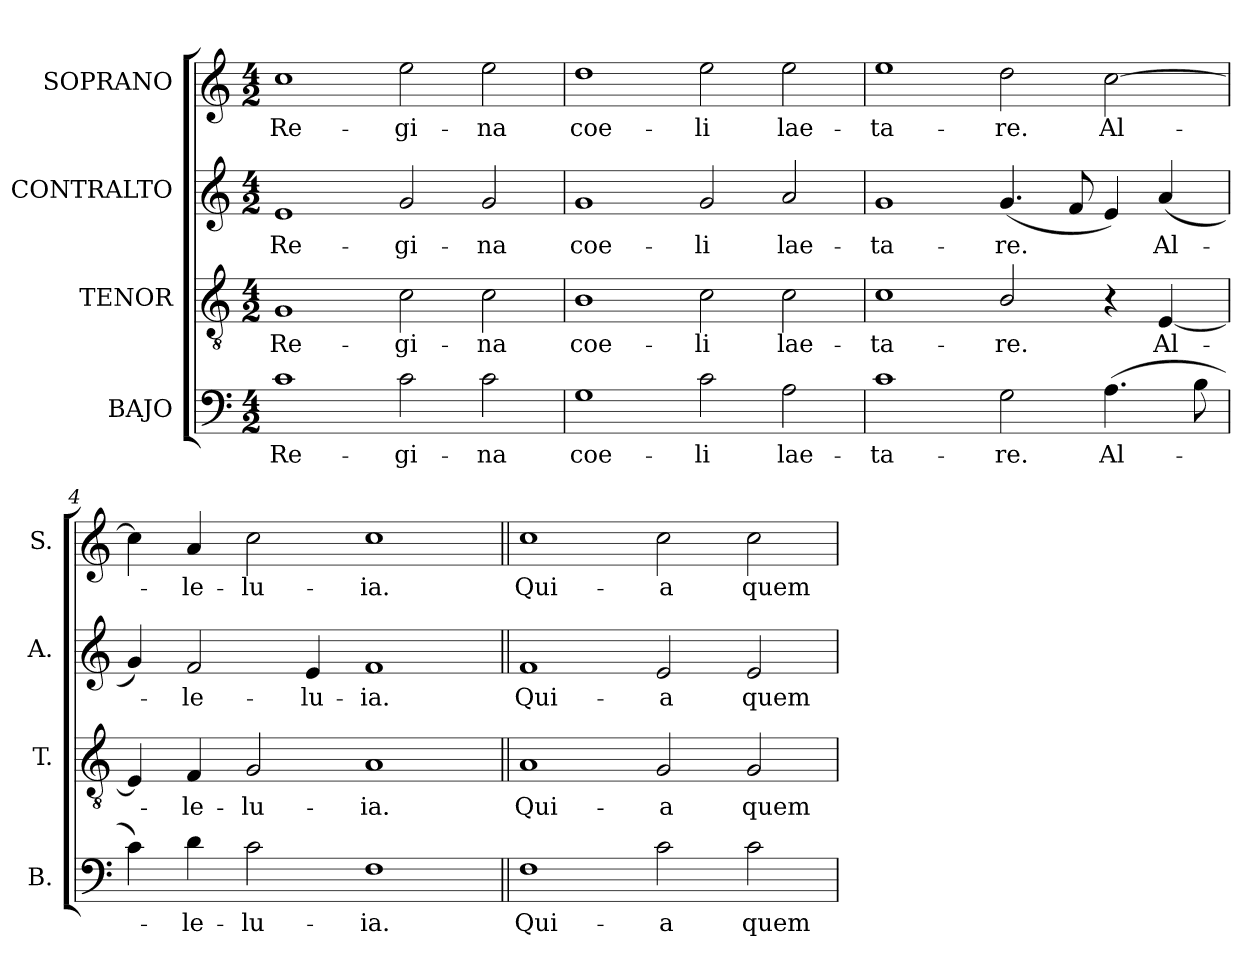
**kern	**text	**kern	**text	**kern	**text	**kern	**text
*part4	*part4	*part3	*part3	*part2	*part2	*part1	*part1
*staff4	*staff4	*staff3	*staff3	*staff2	*staff2	*staff1	*staff1
*I"BAJO	*	*I"TENOR	*	*I"CONTRALTO	*	*I"SOPRANO	*
*I'B.	*	*I'T.	*	*I'A.	*	*I'S.	*
!!LO:PB:g=z
*clefF4	*	*clefGv2	*	*clefG2	*	*clefG2	*
*	*	*ITrd7c12	*	*	*	*	*
*k[]	*	*k[]	*	*k[]	*	*k[]	*
*C:	*	*C:	*	*C:	*	*C:	*
*M4/2	*	*M4/2	*	*M4/2	*	*M4/2	*
=1	=1	=1	=1	=1	=1	=1	=1
!	!LO:LY:b:color=#000000	!	!	!	!	!	!
!	!	!	!LO:LY:b:color=#000000	!	!	!	!
!	!	!	!	!	!LO:LY:b:color=#000000	!	!
!	!	!	!	!	!	!	!LO:LY:b:color=#000000
1ci	Re-	1GGi	Re-	1ei	Re-	1cci	Re-
!	!LO:LY:b:color=#000000	!	!	!	!	!	!
!	!	!	!LO:LY:b:color=#000000	!	!	!	!
!	!	!	!	!	!LO:LY:b:color=#000000	!	!
!	!	!	!	!	!	!	!LO:LY:b:color=#000000
2ci\	-gi-	2Ci\	-gi-	2gi/	-gi-	2eei\	-gi-
!	!LO:LY:b:color=#000000	!	!	!	!	!	!
!	!	!	!LO:LY:b:color=#000000	!	!	!	!
!	!	!	!	!	!LO:LY:b:color=#000000	!	!
!	!	!	!	!	!	!	!LO:LY:b:color=#000000
2ci\	-na	2Ci\	-na	2gi/	-na	2eei\	-na
=2	=2	=2	=2	=2	=2	=2	=2
!	!LO:LY:b:color=#000000	!	!	!	!	!	!
!	!	!	!LO:LY:b:color=#000000	!	!	!	!
!	!	!	!	!	!LO:LY:b:color=#000000	!	!
!	!	!	!	!	!	!	!LO:LY:b:color=#000000
1Gi	coe-	1BBi	coe-	1gi	coe-	1ddi	coe-
!	!LO:LY:b:color=#000000	!	!	!	!	!	!
!	!	!	!LO:LY:b:color=#000000	!	!	!	!
!	!	!	!	!	!LO:LY:b:color=#000000	!	!
!	!	!	!	!	!	!	!LO:LY:b:color=#000000
2ci\	-li	2Ci\	-li	2gi/	-li	2eei\	-li
!	!LO:LY:b:color=#000000	!	!	!	!	!	!
!	!	!	!LO:LY:b:color=#000000	!	!	!	!
!	!	!	!	!	!LO:LY:b:color=#000000	!	!
!	!	!	!	!	!	!	!LO:LY:b:color=#000000
2Ai\	lae-	2Ci\	lae-	2ai/	lae-	2eei\	lae-
=3	=3	=3	=3	=3	=3	=3	=3
!	!LO:LY:b:color=#000000	!	!	!	!	!	!
!	!	!	!LO:LY:b:color=#000000	!	!	!	!
!	!	!	!	!	!LO:LY:b:color=#000000	!	!
!	!	!	!	!	!	!	!LO:LY:b:color=#000000
1ci	-ta-	1Ci	-ta-	1gi	-ta-	1eei	-ta-
!	!LO:LY:b:color=#000000	!	!	!	!	!	!
!	!	!	!LO:LY:b:color=#000000	!	!	!	!
!	!	!	!	!	!LO:LY:b:color=#000000	!	!
!	!	!	!	!	!	!	!LO:LY:b:color=#000000
2Gi\	-re.	2BBi/	-re.	(4.gi/	-re.	2ddi\	-re.
.	.	.	.	8fi/	.	.	.
!	!LO:LY:b:color=#000000	!	!	!	!	!	!
!	!	!	!	!	!	!	!LO:LY:b:color=#000000
(4.Ai\	Al-	4r	.	4ei/)	.	[2cci\	Al-
!	!	!	!LO:LY:b:color=#000000	!	!	!	!
!	!	!	!	!	!LO:LY:b:color=#000000	!	!
.	.	[4EEi/	Al-	(4ai/	Al-	.	.
8Bi\	.	.	.	.	.	.	.
=4	=4	=4	=4	=4	=4	=4	=4
4ci\)	.	4EEi/]	.	4gi/)	.	4cci\]	.
!	!LO:LY:b:color=#000000	!	!	!	!	!	!
!	!	!	!LO:LY:b:color=#000000	!	!	!	!
!	!	!	!	!	!LO:LY:b:color=#000000	!	!
!	!	!	!	!	!	!	!LO:LY:b:color=#000000
4di\	-le-	4FFi/	-le-	2fi/	-le-	4ai/	-le-
!	!LO:LY:b:color=#000000	!	!	!	!	!	!
!	!	!	!LO:LY:b:color=#000000	!	!	!	!
!	!	!	!	!	!	!	!LO:LY:b:color=#000000
2ci\	-lu-	2GGi/	-lu-	.	.	2cci\	-lu-
!	!	!	!	!	!LO:LY:b:color=#000000	!	!
.	.	.	.	4ei/	-lu-	.	.
!	!LO:LY:b:color=#000000	!	!	!	!	!	!
!	!	!	!LO:LY:b:color=#000000	!	!	!	!
!	!	!	!	!	!LO:LY:b:color=#000000	!	!
!	!	!	!	!	!	!	!LO:LY:b:color=#000000
1Fi	-ia.	1AAi	-ia.	1fi	-ia.	1cci	-ia.
=5||	=5||	=5||	=5||	=5||	=5||	=5||	=5||
!	!LO:LY:b:color=#000000	!	!	!	!	!	!
!	!	!	!LO:LY:b:color=#000000	!	!	!	!
!	!	!	!	!	!LO:LY:b:color=#000000	!	!
!	!	!	!	!	!	!	!LO:LY:b:color=#000000
1Fi	Qui-	1AAi	Qui-	1fi	Qui-	1cci	Qui-
!	!LO:LY:b:color=#000000	!	!	!	!	!	!
!	!	!	!LO:LY:b:color=#000000	!	!	!	!
!	!	!	!	!	!LO:LY:b:color=#000000	!	!
!	!	!	!	!	!	!	!LO:LY:b:color=#000000
2ci\	-a	2GGi/	-a	2ei/	-a	2cci\	-a
!	!LO:LY:b:color=#000000	!	!	!	!	!	!
!	!	!	!LO:LY:b:color=#000000	!	!	!	!
!	!	!	!	!	!LO:LY:b:color=#000000	!	!
!	!	!	!	!	!	!	!LO:LY:b:color=#000000
2ci\	quem	2GGi/	quem	2ei/	quem	2cci\	quem
=	=	=	=	=	=	=	=
*-	*-	*-	*-	*-	*-	*-	*-
